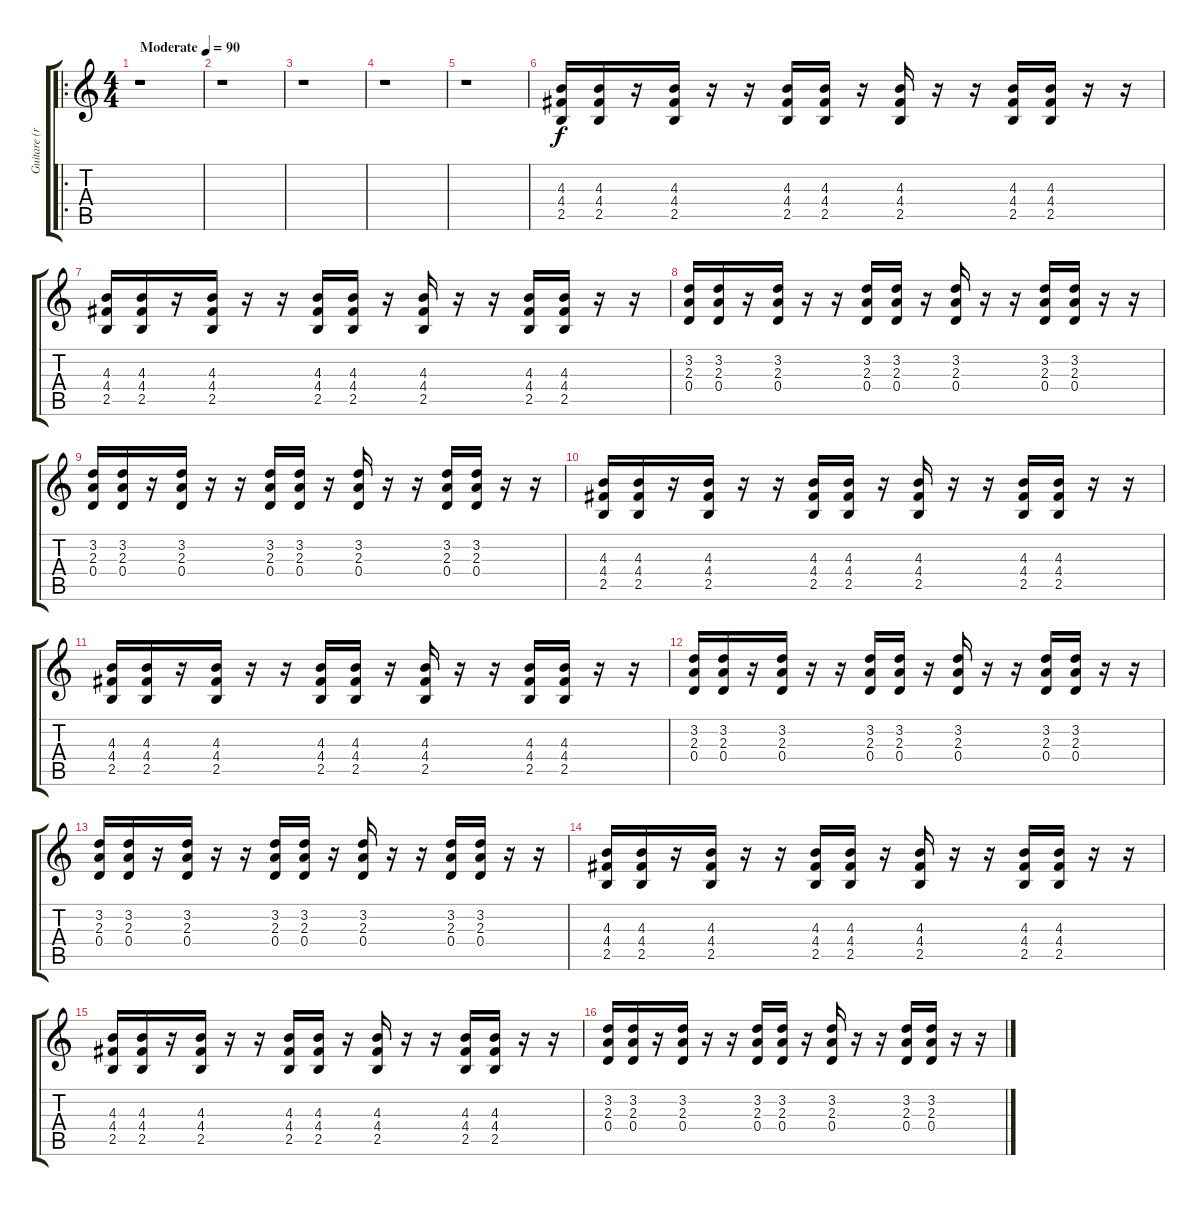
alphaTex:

\track ("Guitare (rythme)" "Guitare (r") {instrument acousticguitarnylon}
\staff {score tabs}
\tuning (E4 B3 G3 D3 A2 E2) {hide}
\ro
\ts (4 4)
\tempo (90 "Moderate")
\clef g2
\ks c
r.1{dy f instrument acousticguitarnylon} |
r.1 |
r.1 |
r.1 |
r.1 |
(4.3 4.4 2.5).16 (4.3 4.4 2.5).16 r.16 (4.3 4.4 2.5).16 r.16 r.16 (4.3 4.4 2.5).16 (4.3 4.4 2.5).16 r.16 (4.3 4.4 2.5).16 r.16 r.16 (4.3 4.4 2.5).16 (4.3 4.4 2.5).16 r.16 r.16 |
(4.3 4.4 2.5).16 (4.3 4.4 2.5).16 r.16 (4.3 4.4 2.5).16 r.16 r.16 (4.3 4.4 2.5).16 (4.3 4.4 2.5).16 r.16 (4.3 4.4 2.5).16 r.16 r.16 (4.3 4.4 2.5).16 (4.3 4.4 2.5).16 r.16 r.16 |
(3.2 2.3 0.4).16 (3.2 2.3 0.4).16 r.16 (3.2 2.3 0.4).16 r.16 r.16 (3.2 2.3 0.4).16 (3.2 2.3 0.4).16 r.16 (3.2 2.3 0.4).16 r.16 r.16 (3.2 2.3 0.4).16 (3.2 2.3 0.4).16 r.16 r.16 |
(3.2 2.3 0.4).16 (3.2 2.3 0.4).16 r.16 (3.2 2.3 0.4).16 r.16 r.16 (3.2 2.3 0.4).16 (3.2 2.3 0.4).16 r.16 (3.2 2.3 0.4).16 r.16 r.16 (3.2 2.3 0.4).16 (3.2 2.3 0.4).16 r.16 r.16 |
(4.3 4.4 2.5).16 (4.3 4.4 2.5).16 r.16 (4.3 4.4 2.5).16 r.16 r.16 (4.3 4.4 2.5).16 (4.3 4.4 2.5).16 r.16 (4.3 4.4 2.5).16 r.16 r.16 (4.3 4.4 2.5).16 (4.3 4.4 2.5).16 r.16 r.16 |
(4.3 4.4 2.5).16 (4.3 4.4 2.5).16 r.16 (4.3 4.4 2.5).16 r.16 r.16 (4.3 4.4 2.5).16 (4.3 4.4 2.5).16 r.16 (4.3 4.4 2.5).16 r.16 r.16 (4.3 4.4 2.5).16 (4.3 4.4 2.5).16 r.16 r.16 |
(3.2 2.3 0.4).16 (3.2 2.3 0.4).16 r.16 (3.2 2.3 0.4).16 r.16 r.16 (3.2 2.3 0.4).16 (3.2 2.3 0.4).16 r.16 (3.2 2.3 0.4).16 r.16 r.16 (3.2 2.3 0.4).16 (3.2 2.3 0.4).16 r.16 r.16 |
(3.2 2.3 0.4).16 (3.2 2.3 0.4).16 r.16 (3.2 2.3 0.4).16 r.16 r.16 (3.2 2.3 0.4).16 (3.2 2.3 0.4).16 r.16 (3.2 2.3 0.4).16 r.16 r.16 (3.2 2.3 0.4).16 (3.2 2.3 0.4).16 r.16 r.16 |
(4.3 4.4 2.5).16 (4.3 4.4 2.5).16 r.16 (4.3 4.4 2.5).16 r.16 r.16 (4.3 4.4 2.5).16 (4.3 4.4 2.5).16 r.16 (4.3 4.4 2.5).16 r.16 r.16 (4.3 4.4 2.5).16 (4.3 4.4 2.5).16 r.16 r.16 |
(4.3 4.4 2.5).16 (4.3 4.4 2.5).16 r.16 (4.3 4.4 2.5).16 r.16 r.16 (4.3 4.4 2.5).16 (4.3 4.4 2.5).16 r.16 (4.3 4.4 2.5).16 r.16 r.16 (4.3 4.4 2.5).16 (4.3 4.4 2.5).16 r.16 r.16 |
(3.2 2.3 0.4).16 (3.2 2.3 0.4).16 r.16 (3.2 2.3 0.4).16 r.16 r.16 (3.2 2.3 0.4).16 (3.2 2.3 0.4).16 r.16 (3.2 2.3 0.4).16 r.16 r.16 (3.2 2.3 0.4).16 (3.2 2.3 0.4).16 r.16 r.16
